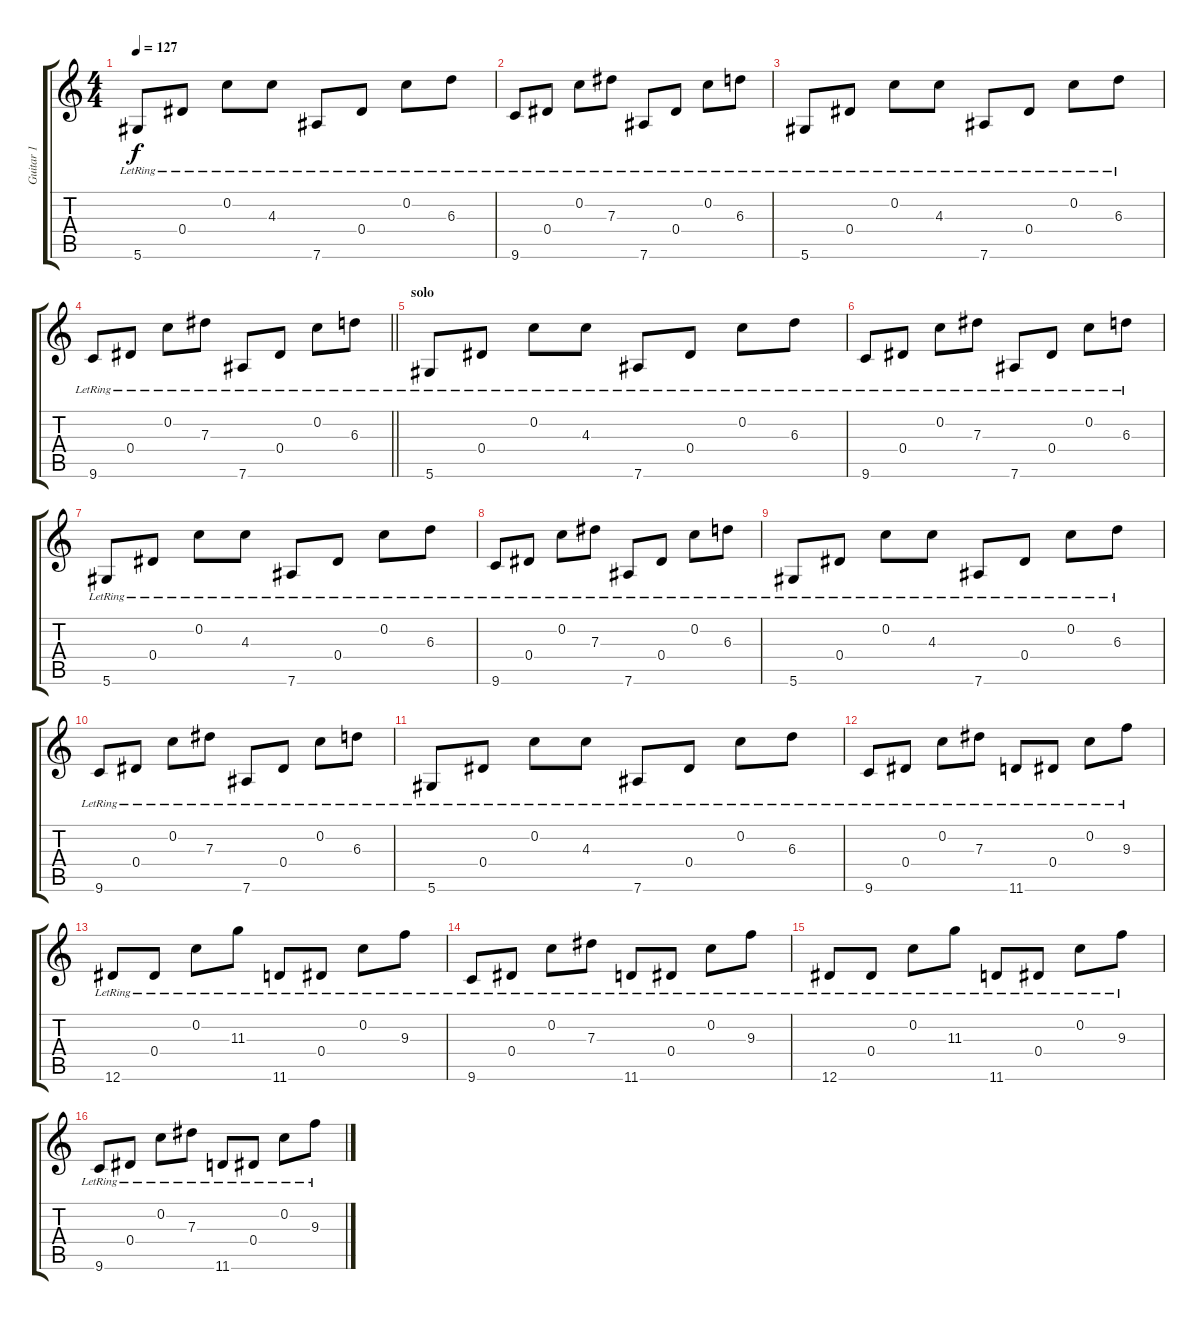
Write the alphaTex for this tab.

\track ("Guitar 1" "Guitar 1") {instrument electricguitarjazz}
\staff {score tabs}
\tuning (Eb4 C4 Ab3 Eb3 Bb2 Eb2) {hide}
\ts (4 4)
\tempo 127
\clef g2
\ks c
5.6{lr}.8{dy f} 0.4{lr}.8 0.2{lr}.8 4.3{lr}.8 7.6{lr}.8 0.4{lr}.8 0.2{lr}.8 6.3{lr}.8 |
9.6{lr}.8 0.4{lr}.8 0.2{lr}.8 7.3{lr}.8 7.6{lr}.8 0.4{lr}.8 0.2{lr}.8 6.3{lr}.8 |
5.6{lr}.8 0.4{lr}.8 0.2{lr}.8 4.3{lr}.8 7.6{lr}.8 0.4{lr}.8 0.2{lr}.8 6.3{lr}.8 |
\barLineRight lightlight
9.6{lr}.8 0.4{lr}.8 0.2{lr}.8 7.3{lr}.8 7.6{lr}.8 0.4{lr}.8 0.2{lr}.8 6.3{lr}.8 |
\section ("" "solo")
5.6{lr}.8 0.4{lr}.8 0.2{lr}.8 4.3{lr}.8 7.6{lr}.8 0.4{lr}.8 0.2{lr}.8 6.3{lr}.8 |
9.6{lr}.8 0.4{lr}.8 0.2{lr}.8 7.3{lr}.8 7.6{lr}.8 0.4{lr}.8 0.2{lr}.8 6.3{lr}.8 |
5.6{lr}.8 0.4{lr}.8 0.2{lr}.8 4.3{lr}.8 7.6{lr}.8 0.4{lr}.8 0.2{lr}.8 6.3{lr}.8 |
9.6{lr}.8 0.4{lr}.8 0.2{lr}.8 7.3{lr}.8 7.6{lr}.8 0.4{lr}.8 0.2{lr}.8 6.3{lr}.8 |
5.6{lr}.8 0.4{lr}.8 0.2{lr}.8 4.3{lr}.8 7.6{lr}.8 0.4{lr}.8 0.2{lr}.8 6.3{lr}.8 |
9.6{lr}.8 0.4{lr}.8 0.2{lr}.8 7.3{lr}.8 7.6{lr}.8 0.4{lr}.8 0.2{lr}.8 6.3{lr}.8 |
5.6{lr}.8 0.4{lr}.8 0.2{lr}.8 4.3{lr}.8 7.6{lr}.8 0.4{lr}.8 0.2{lr}.8 6.3{lr}.8 |
9.6{lr}.8 0.4{lr}.8 0.2{lr}.8 7.3{lr}.8 11.6{lr}.8 0.4{lr}.8 0.2{lr}.8 9.3{lr}.8 |
12.6{lr}.8 0.4{lr}.8 0.2{lr}.8 11.3{lr}.8 11.6{lr}.8 0.4{lr}.8 0.2{lr}.8 9.3{lr}.8 |
9.6{lr}.8 0.4{lr}.8 0.2{lr}.8 7.3{lr}.8 11.6{lr}.8 0.4{lr}.8 0.2{lr}.8 9.3{lr}.8 |
12.6{lr}.8 0.4{lr}.8 0.2{lr}.8 11.3{lr}.8 11.6{lr}.8 0.4{lr}.8 0.2{lr}.8 9.3{lr}.8 |
9.6{lr}.8 0.4{lr}.8 0.2{lr}.8 7.3{lr}.8 11.6{lr}.8 0.4{lr}.8 0.2{lr}.8 9.3{lr}.8
